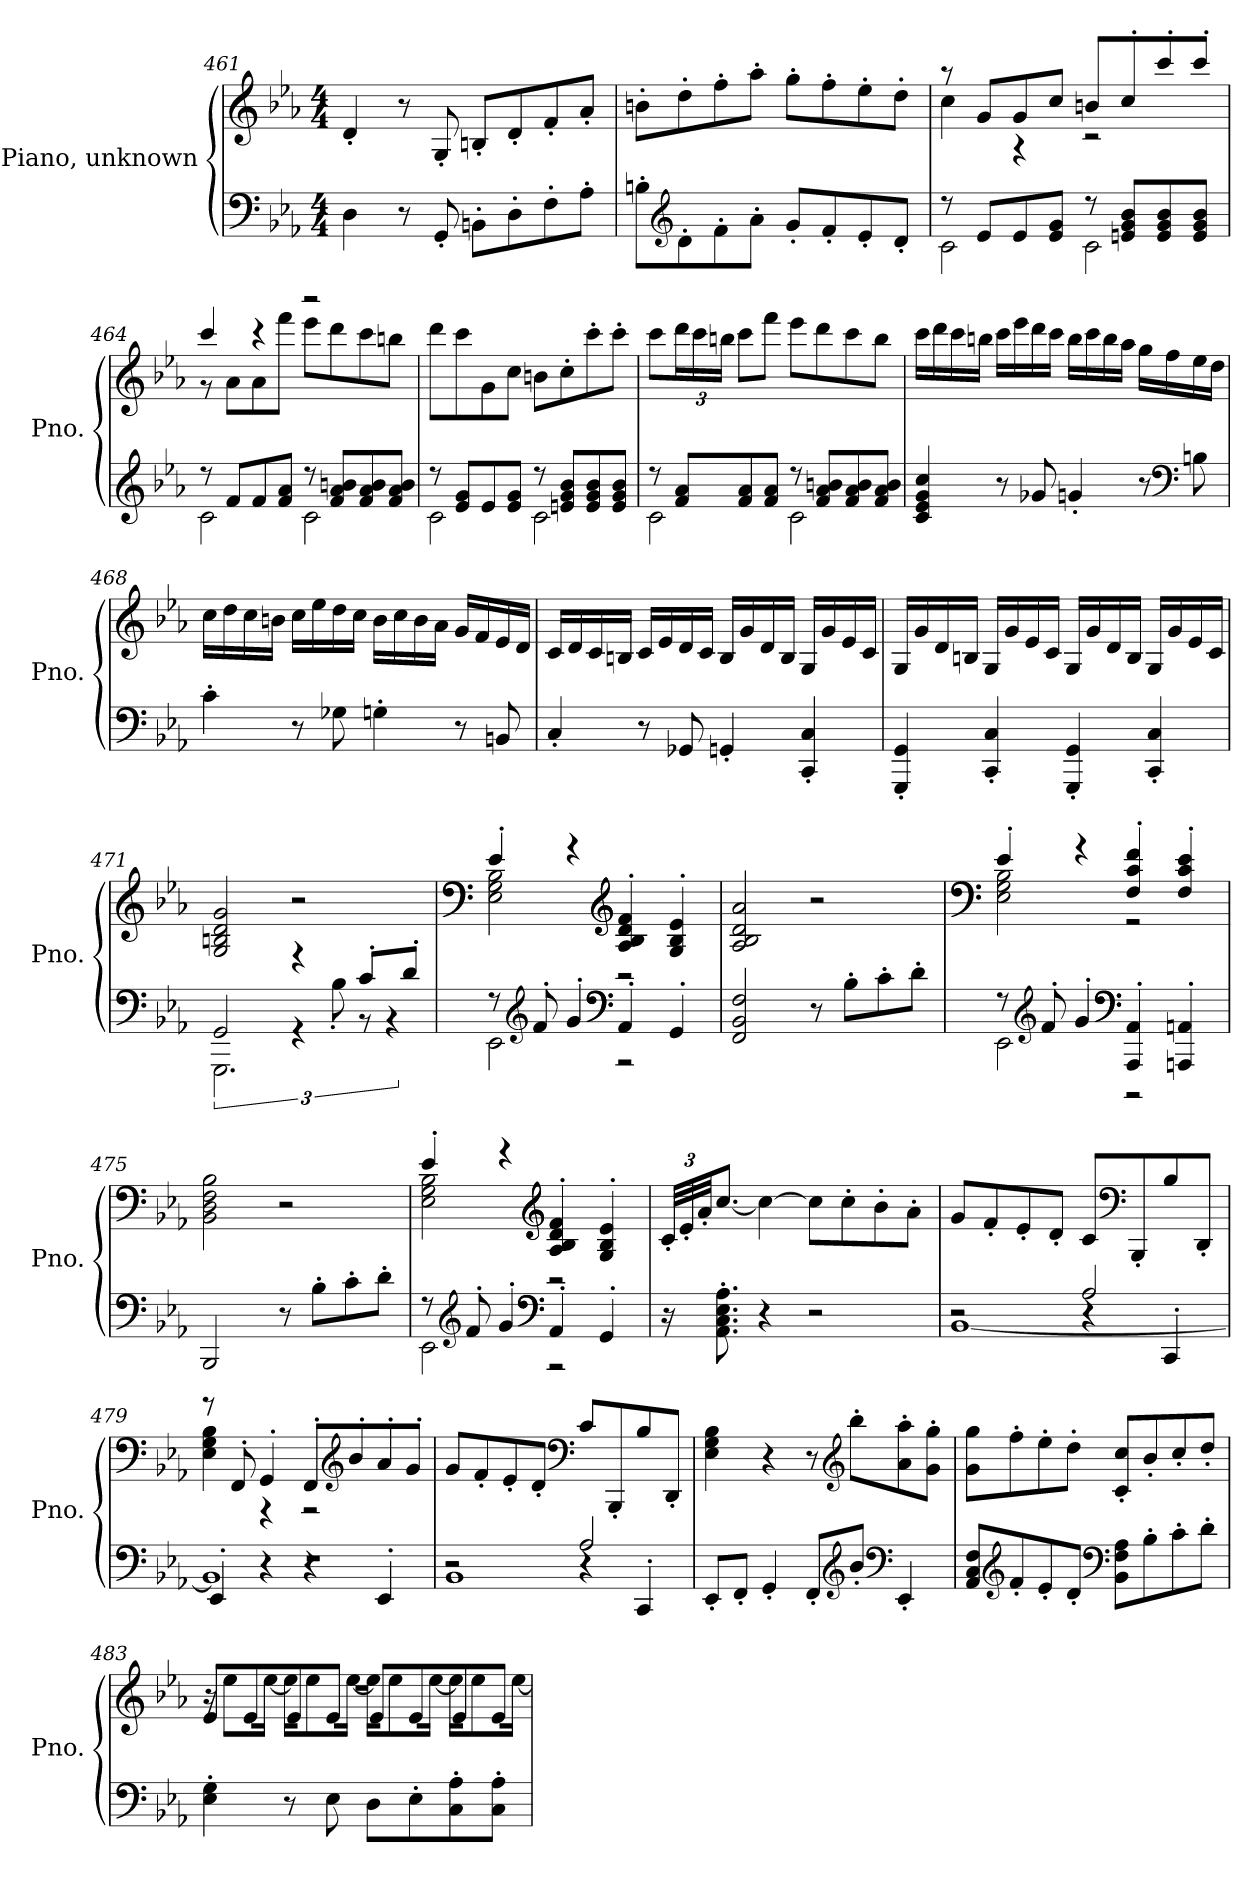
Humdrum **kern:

**kern	**kern
*part1	*part1
*staff2	*staff1
*I"Piano, unknown	*
*I'Pno.	*
*clefF4	*clefG2
*k[b-e-a-]	*k[b-e-a-]
*M4/4	*M4/4
=461	=461
4D\	4d'/
8r	8r
8GG'/	8G'/
8BBn'\L	8Bn'/L
8D'\	8d'/
8F'\	8f'/
8A-'\J	8a-'/J
=462	=462
8Bn'\L	8bn'\L
*clefG2	*
8d'\	8dd'\
8f'\	8ff'\
8a-'\J	8aa-'\J
8g'/L	8gg'\L
8f'/	8ff'\
8e-'/	8ee-'\
8d'/J	8dd'\J
!!LO:LB:g=z
=463	=463
*^	*^
8r	2c\	8r	4cc\
8e-/L	.	8g/L	.
8e-/	.	8g/	4r
8e-/ 8g/J	.	8cc/J	.
8r	2c\	8bn/L	2r
8en/ 8g/ 8b-/L	.	8cc'/	.
8e/ 8g/ 8b-/	.	8ccc'/	.
8e/ 8g/ 8b-/J	.	8ccc'/J	.
=464	=464	=464	=464
8r	2c\	4ccc/	8r
8f/L	.	.	8a-\L
8f/	.	4r	8a-\
8f/ 8a-/J	.	.	8fff\J
8r	2c\	2r	8eee-\L
8f/ 8a-/ 8bn/L	.	.	8ddd\
8f/ 8a-/ 8b/	.	.	8ccc\
8f/ 8a-/ 8b/J	.	.	8bbn\J
*	*	*v	*v
=465	=465	=465
8r	2c\	8ddd\L
8e-/ 8g/L	.	8ccc\
8e-/	.	8g\
8e-/ 8g/J	.	8cc\J
8r	2c\	8bn\L
8en/ 8g/ 8b-/L	.	8cc'\
8e/ 8g/ 8b-/	.	8ccc'\
8e/ 8g/ 8b-/J	.	8ccc'\J
!!LO:LB:g=z
=466	=466	=466
8r	2c\	8ccc\L
*	*	*Xbrackettup
8f/ 8a-/L	.	24ddd\L
.	.	24ccc\
.	.	24bbn\JJ
8f/ 8a-/	.	8ccc\L
8f/ 8a-/J	.	8fff\J
8r	2c\	8eee-\L
8f/ 8a-/ 8bn/L	.	8ddd\
8f/ 8a-/ 8b/	.	8ccc\
8f/ 8a-/ 8b/J	.	8bb\J
*v	*v	*
=467	=467
4c/ 4e-/ 4g/ 4cc/	16ccc\LL
.	16ddd\
.	16ccc\
.	16bbn\JJ
8r	16ccc\LL
.	16eee-\
8g-X/	16ddd\
.	16ccc\JJ
4gn'/	16bb\LL
.	16ccc\
.	16bb\
.	16aa-\JJ
8r	16gg\LL
.	16ff\
*clefF4	*
8Bn\	16ee-\
.	16dd\JJ
!!LO:LB:g=z
=468	=468
4c'\	16cc\LL
.	16dd\
.	16cc\
.	16bn\JJ
8r	16cc\LL
.	16ee-\
8G-X\	16dd\
.	16cc\JJ
4Gn'\	16b\LL
.	16cc\
.	16b\
.	16a-\JJ
8r	16g/LL
.	16f/
8BBn/	16e-/
.	16d/JJ
=469	=469
4C'/	16c/LL
.	16d/
.	16c/
.	16Bn/JJ
8r	16c/LL
.	16e-/
8GG-X/	16d/
.	16c/JJ
4GGn'/	16B/LL
.	16g/
.	16d/
.	16B/JJ
4CC/' 4C/'	16G/LL
.	16g/
.	16e-/
.	16c/JJ
!!LO:PB:g=z
=470	=470
4GGG/' 4GG/'	16G/LL
.	16g/
.	16d/
.	16Bn/JJ
4CC/' 4C/'	16G/LL
.	16g/
.	16e-/
.	16c/JJ
4GGG/' 4GG/'	16G/LL
.	16g/
.	16d/
.	16B/JJ
4CC/' 4C/'	16G/LL
.	16g/
.	16e-/
.	16c/JJ
=471	=471
*^	*
2GG/	3.GGG\	2G/ 2Bn/ 2d/ 2g/
4r	6r	2r
.	12B-'\	.
8c'/L	12r	.
.	6r	.
8d'/J	.	.
=472	=472	=472
*	*	*clefF4
*	*	*^
8r	2EE-\	4e-'/	2E-\ 2G\ 2B-\
*clefG2	*	*	*
8f'/	.	.	.
4g'/	.	4r	.
*clefF4	*	*clefG2	*
4AA-'/	2r	4A-/' 4B-/' 4d/' 4f/'	2r
4GG'/	.	4G/' 4B-/' 4e-/'	.
*v	*v	*	*
*	*v	*v
=473	=473
2FF/ 2BB-/ 2F/	2A-/ 2B-/ 2d/ 2a-/
8r	2r
8B-'\L	.
8c'\	.
8d'\J	.
!!LO:LB:g=z
=474	=474
*	*clefF4
*^	*^
8r	2EE-\	4e-'/	2E-\ 2G\ 2B-\
*clefG2	*	*	*
8f'/	.	.	.
4g'/	.	4r	.
*clefF4	*	*	*
4AAA-/' 4AA-/'	2r	4F/' 4c/' 4f/'	2r
4AAAn/' 4AAn/'	.	4F/' 4c/' 4e-/'	.
*v	*v	*	*
*	*v	*v
=475	=475
2BBB-/	2BB-\ 2D\ 2F\ 2B-\
8r	2r
8B-'\L	.
8c'\	.
8d'\J	.
=476	=476
*^	*^
8r	2EE-\	4e-'/	2E-\ 2G\ 2B-\
*clefG2	*	*	*
8f'/	.	.	.
4g'/	.	4r	.
*clefF4	*	*clefG2	*
4AA-'/	2r	4A-/' 4B-/' 4d/' 4f/'	2r
4GG'/	.	4G/' 4B-/' 4e-/'	.
*v	*v	*	*
*	*v	*v
=477	=477
16r	48c'/LLL
.	48e-'/
.	48a-'/JJ
8.AA-\' 8.C\' 8.E-\' 8.A-\'	[8.cc/J
4r	4cc\_
2r	8cc\L]
.	8cc'\
.	8b-'\
.	8a-'\J
!!LO:LB:g=z
=478	=478
*^	*
*	*^	*
2r	[1BB-	2r	8g/L
.	.	.	8f'/
.	.	.	8e-'/
.	.	.	8d'/J
2A-/	.	4r	8c/L
*	*	*	*clefF4
.	.	.	8BBB-'/
.	.	4CC'/	8B-/
.	.	.	8DD'/J
=479	=479	=479	=479
*	*	*	*^
1r	1BB-]	4EE-'/	8r	4E-\ 4G\ 4B-\
.	.	.	8FF'/	.
.	.	4r	4GG'/	4r
.	.	4r	8FF'/L	2r
*	*	*	*clefG2	*
.	.	.	8b-'/	.
.	.	4EE-'/	8a-'/	.
.	.	.	8g'/J	.
*	*	*	*v	*v
=480	=480	=480	=480
2r	1BB-	2r	8g/L
.	.	.	8f'/
.	.	.	8e-'/
.	.	.	8d'/J
*	*	*	*clefF4
2A-/	.	4r	8c/L
.	.	.	8BBB-'/
.	.	4CC'/	8B-/
.	.	.	8DD'/J
*v	*v	*v	*
=481	=481
8EE-'/L	4E-\ 4G\ 4B-\
8FF'/J	.
4GG'/	4r
8FF'/L	8r
*clefG2	*clefG2
8b-'/J	8bb-'\L
*clefF4	*
4EE-'/	8a-\' 8aa-\'
.	8g\' 8gg\'J
!!LO:LB:g=z
=482	=482
8AA-/ 8C/ 8F/L	8g\ 8gg\L
*clefG2	*
8f'/	8ff'\
8e-'/	8ee-'\
8d'/J	8dd'\J
*clefF4	*
8BB-\ 8F\ 8A-\L	8c/' 8cc/'L
8B-'\	8b-'/
8c'\	8cc'/
8d'\J	8dd'/J
=483	=483
*	*^
*	*	*^
4E-\' 4G\'	1r	16r	8e-/L
.	.	8ee-\L	.
.	.	.	8e-/
.	.	[16ee-\Jk	.
8r	.	16ee-\KL]	8e-/
.	.	8ee-\	.
8E-\	.	.	8e-/J
.	.	[16ee-\Jk	.
8D\L	.	16ee-\KL]	8e-/L
.	.	8ee-\	.
8E-'\	.	.	8e-/
.	.	[16ee-\Jk	.
8C\' 8A-\'	.	16ee-\KL]	8e-/
.	.	8ee-\	.
8C\' 8A-\'J	.	.	8e-/J
.	.	[16ee-\Jk	.
*	*v	*v	*v
=	=
*-	*-
